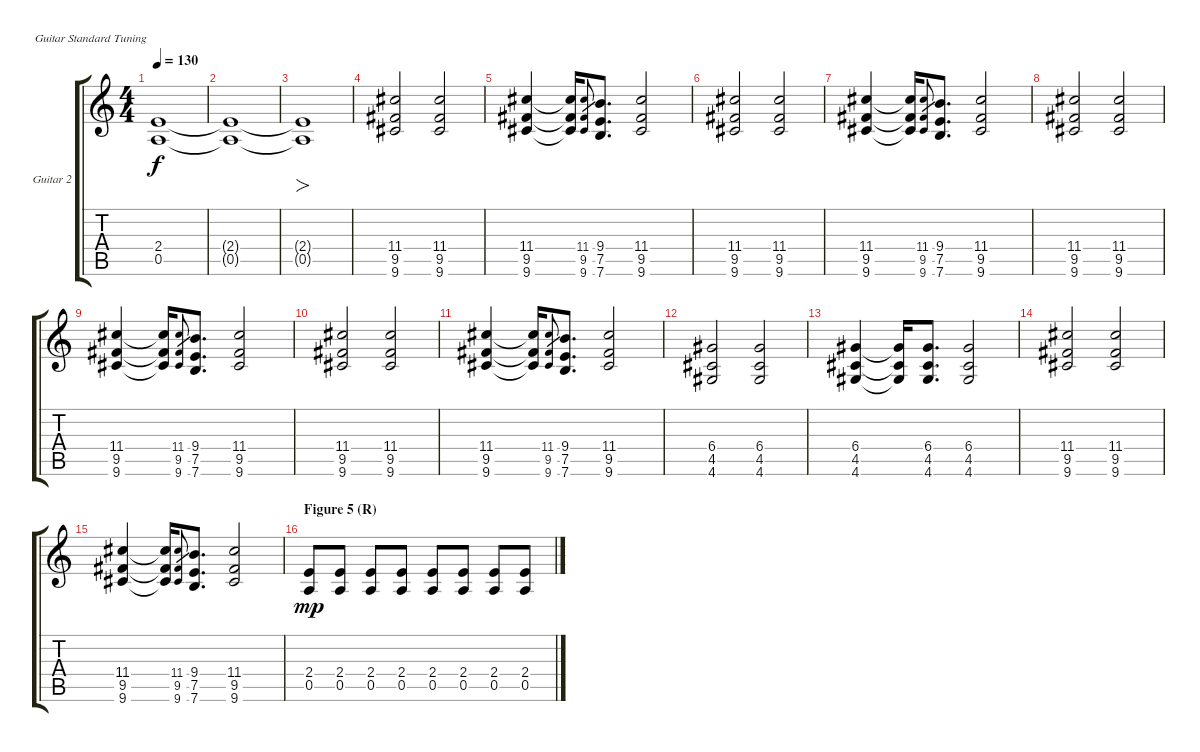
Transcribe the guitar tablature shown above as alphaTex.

\defaultSystemsLayout 4
\bracketExtendMode groupsimilarinstruments
\firstSystemTrackNameOrientation horizontal
\otherSystemsTrackNameOrientation horizontal
\track ("Guitar 2" "Guitar 2") {instrument distortionguitar}
\staff {score tabs}
\tuning (E4 B3 G3 D3 A2 E2)
\ts (4 4)
\tempo 130
\clef g2
\scale
0.333333
\ks aminor
(0.5{t} 2.4{t}).1{dy f} |
\scale
0.333333 (0.5{t} 2.4{t}).1 |
\scale
0.333333 (0.5{t} 2.4{t}).1{fo} |
\scale
0.333333 (9.6 9.5 11.4).2 (9.6 9.5 11.4).2 |
\scale
0.333333 (9.6 9.5 11.4).4 (9.6{t} 9.5{t} 11.4{t}).16 (9.6 9.5 11.4).8{gr} (7.6 7.5 9.4).8{d} (9.6 9.5 11.4).2 |
\scale
0.333333 (9.6 9.5 11.4).2 (9.6 9.5 11.4).2 |
\scale
0.333333 (9.6 9.5 11.4).4 (9.6{t} 9.5{t} 11.4{t}).16 (9.6 9.5 11.4).8{gr} (7.6 7.5 9.4).8{d} (9.6 9.5 11.4).2 |
\scale
0.333333 (9.6 9.5 11.4).2 (9.6 9.5 11.4).2 |
\scale
0.333333 (9.6 9.5 11.4).4 (9.6{t} 9.5{t} 11.4{t}).16 (9.6 9.5 11.4).8{gr} (7.6 7.5 9.4).8{d} (9.6 9.5 11.4).2 |
\scale
0.333333 (9.6 9.5 11.4).2 (9.6 9.5 11.4).2 |
\scale
0.333333 (9.6 9.5 11.4).4 (9.6{t} 9.5{t} 11.4{t}).16 (9.6 9.5 11.4).8{gr} (7.6 7.5 9.4).8{d} (9.6 9.5 11.4).2 |
\scale
0.333333 (4.6 4.5 6.4).2 (4.6 4.5 6.4).2 |
\scale
0.333333 (4.6 4.5 6.4).4 (4.6{t} 4.5{t} 6.4{t}).16 (4.6 4.5 6.4).8{d} (4.6 4.5 6.4).2 |
\scale
0.333333 (9.6 9.5 11.4).2 (9.6 9.5 11.4).2 |
\scale
0.333333 (9.6 9.5 11.4).4 (9.6{t} 9.5{t} 11.4{t}).16 (9.6 9.5 11.4).8{gr} (7.6 7.5 9.4).8{d} (9.6 9.5 11.4).2 |
\section ("" "Figure 5 (R)")
\scale
0.333333 (0.5 2.4).8{dy mp} (0.5 2.4).8 (0.5 2.4).8 (0.5 2.4).8 (0.5 2.4).8 (0.5 2.4).8 (0.5 2.4).8 (0.5 2.4).8
